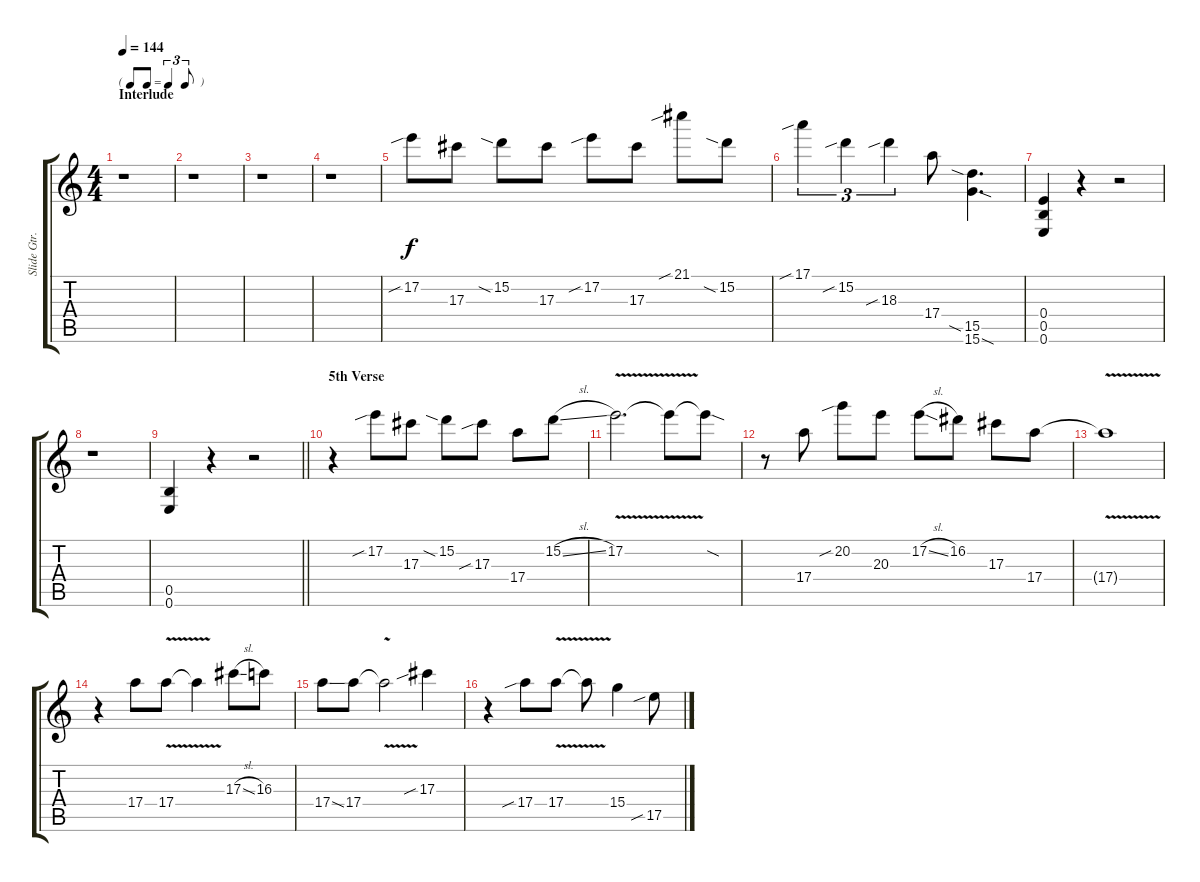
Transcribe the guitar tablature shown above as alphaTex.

\track ("Slide Gtr." "Slide Gtr.") {instrument distortionguitar}
\staff {score tabs}
\tuning (E4 B3 Ab3 E3 B2 E2) {hide}
\ts (4 4)
\tf triplet8th
\section ("" "Interlude")
\tempo 144
\clef g2
\ks c
r.1{dy f} |
r.1 |
r.1 |
r.1 |
17.2{sib}.8 17.3.8 15.2{sia}.8 17.3.8 17.2{sib}.8 17.3.8 21.1{sib}.8 15.2{sia}.8 |
17.1{sib}.4{tu (3 2)} 15.2{sib}.4{tu (3 2)} 18.3{sib}.4{tu (3 2)} 17.4.8 (15.5{sia} 15.6{sod}).4{d} |
(0.4 0.5 0.6).4 r.4 r.2 |
r.1 |
\barLineRight lightlight
(0.5 0.6).4 r.4 r.2 |
\section ("" "5th Verse")
r.4 17.2{sib}.8 17.3.8 15.2{sia}.8 17.3{sib}.8 17.4.8 15.2{sl}.8 |
17.2{v}.2{d} 17.2{t}.8 17.2{sod t}.8 |
r.8 17.4.8 20.2{sib}.8 20.3.8 17.2{sl}.8 16.2.8 17.3.8 17.4.8 |
17.4{v t}.1 |
r.4 17.4.8 17.4{v}.8 17.4{t}.4 17.3{sl}.8 16.3.8 |
17.4{ss}.8 17.4.8 17.4{v t}.2 17.3{sib}.4 |
r.4 17.4{sib}.8 17.4{v}.8 17.4{t}.8 15.4.4 17.5{sib}.8
